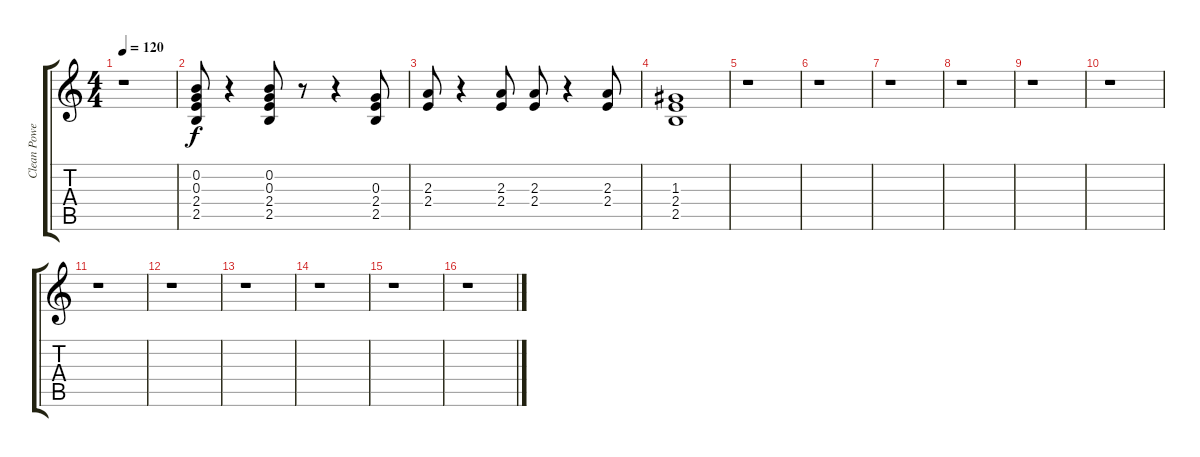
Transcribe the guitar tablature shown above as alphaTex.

\track ("Clean Power" "Clean Powe") {instrument electricguitarclean}
\staff {score tabs}
\tuning (E4 B3 G3 D3 A2 E2) {hide}
\ts (4 4)
\tempo 120
\clef g2
\ks c
r.1{dy f} |
(0.2 0.3 2.4 2.5).8 r.4 (0.2 0.3 2.4 2.5).8 r.8 r.4 (0.3 2.4 2.5).8 |
(2.3 2.4).8 r.4 (2.3 2.4).8 (2.3 2.4).8 r.4 (2.3 2.4).8 |
(1.3 2.4 2.5).1 |
r.1 |
r.1 |
r.1 |
r.1 |
r.1 |
r.1 |
r.1 |
r.1 |
r.1 |
r.1 |
r.1 |
r.1
